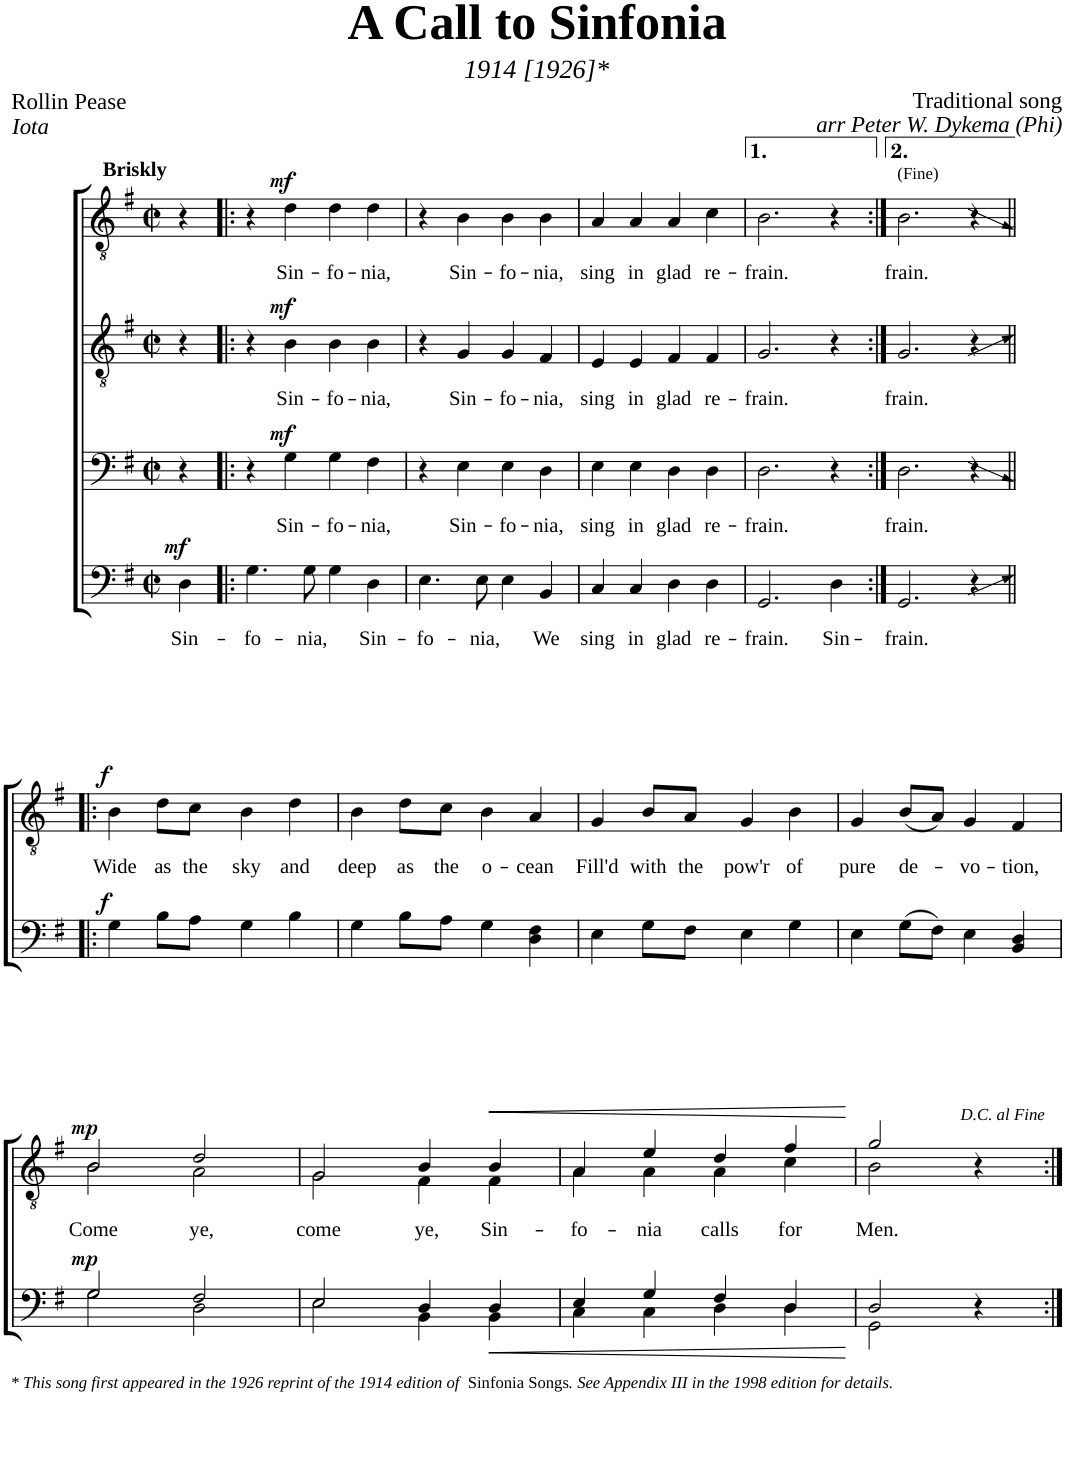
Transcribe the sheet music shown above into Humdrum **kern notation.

**kern	**text	**dynam	**kern	**text	**dynam	**kern	**text	**dynam	**kern	**text	**dynam
*part4	*part4	*part4	*part3	*part3	*part3	*part2	*part2	*part2	*part1	*part1	*part1
*staff4	*staff4	*staff4	*staff3	*staff3	*staff3	*staff2	*staff2	*staff2	*staff1	*staff1	*staff1
*I"Piano	*	*	*I"Piano	*	*	*I"Piano	*	*	*I"Piano	*	*
*I'Pno	*	*	*I'Pno	*	*	*I'Pno	*	*	*I'Pno	*	*
*clefF4	*	*	*clefF4	*	*	*clefGv2	*	*	*clefGv2	*	*
*k[f#]	*	*	*k[f#]	*	*	*k[f#]	*	*	*k[f#]	*	*
*M2/2	*	*	*M2/2	*	*	*M2/2	*	*	*M2/2	*	*
*met(c|)	*	*	*met(c|)	*	*	*met(c|)	*	*	*met(c|)	*	*
=1	=1	=1	=1	=1	=1	=1	=1	=1	=1	=1	=1
!	!	!	!	!	!	!	!	!	!LO:TX:a:B:t=Briskly	!	!
!	!LO:LY:b	!LO:DY:a	!	!	!	!	!	!	!	!	!
4D\	Sin-	mf	4r	.	.	4r	.	.	4r	.	.
=2!|:	=2!|:	=2!|:	=2!|:	=2!|:	=2!|:	=2!|:	=2!|:	=2!|:	=2!|:	=2!|:	=2!|:
!	!LO:LY:b	!	!	!	!	!	!	!	!	!	!
4.G\	-fo-	.	4r	.	.	4r	.	.	4r	.	.
!	!	!	!	!LO:LY:b	!LO:DY:a	!	!LO:LY:b	!LO:DY:a	!	!LO:LY:b	!LO:DY:a
.	.	.	4G\	Sin-	mf	4B\	Sin-	mf	4d\	Sin-	mf
!	!LO:LY:b	!	!	!	!	!	!	!	!	!	!
8G\	-nia,	.	.	.	.	.	.	.	.	.	.
!	!	!	!	!LO:LY:b	!	!	!LO:LY:b	!	!	!LO:LY:b	!
4G\	.	.	4G\	-fo-	.	4B\	-fo-	.	4d\	-fo-	.
!	!LO:LY:b	!	!	!LO:LY:b	!	!	!LO:LY:b	!	!	!LO:LY:b	!
4D\	Sin-	.	4F#\	-nia,	.	4B\	-nia,	.	4d\	-nia,	.
=3	=3	=3	=3	=3	=3	=3	=3	=3	=3	=3	=3
!	!LO:LY:b	!	!	!	!	!	!	!	!	!	!
4.E\	-fo-	.	4r	.	.	4r	.	.	4r	.	.
!	!	!	!	!LO:LY:b	!	!	!LO:LY:b	!	!	!LO:LY:b	!
.	.	.	4E\	Sin-	.	4G/	Sin-	.	4B\	Sin-	.
!	!LO:LY:b	!	!	!	!	!	!	!	!	!	!
8E\	-nia,	.	.	.	.	.	.	.	.	.	.
!	!	!	!	!LO:LY:b	!	!	!LO:LY:b	!	!	!LO:LY:b	!
4E\	.	.	4E\	-fo-	.	4G/	-fo-	.	4B\	-fo-	.
!	!LO:LY:b	!	!	!LO:LY:b	!	!	!LO:LY:b	!	!	!LO:LY:b	!
4BB/	We	.	4D\	-nia,	.	4F#/	-nia,	.	4B\	-nia,	.
=4	=4	=4	=4	=4	=4	=4	=4	=4	=4	=4	=4
!	!LO:LY:b	!	!	!LO:LY:b	!	!	!LO:LY:b	!	!	!LO:LY:b	!
4C/	sing	.	4E\	sing	.	4E/	sing	.	4A/	sing	.
!	!LO:LY:b	!	!	!LO:LY:b	!	!	!LO:LY:b	!	!	!LO:LY:b	!
4C/	in	.	4E\	in	.	4E/	in	.	4A/	in	.
!	!LO:LY:b	!	!	!LO:LY:b	!	!	!LO:LY:b	!	!	!LO:LY:b	!
4D\	glad	.	4D\	glad	.	4F#/	glad	.	4A/	glad	.
!	!LO:LY:b	!	!	!LO:LY:b	!	!	!LO:LY:b	!	!	!LO:LY:b	!
4D\	re-	.	4D\	re-	.	4F#/	re-	.	4c\	re-	.
=5	=5	=5	=5	=5	=5	=5	=5	=5	=5	=5	=5
!	!LO:LY:b	!	!	!LO:LY:b	!	!	!LO:LY:b	!	!	!LO:LY:b	!
2.GG/	-frain.	.	2.D\	-frain.	.	2.G/	-frain.	.	2.B\	-frain.	.
!	!LO:LY:b	!	!	!	!	!	!	!	!	!	!
4D\	Sin-	.	4r	.	.	4r	.	.	4r	.	.
=6:|!	=6:|!	=6:|!	=6:|!	=6:|!	=6:|!	=6:|!	=6:|!	=6:|!	=6:|!	=6:|!	=6:|!
!	!	!	!	!	!	!	!	!	!LO:TX:a:t=(Fine)	!	!
!	!LO:LY:b	!	!	!LO:LY:b	!	!	!LO:LY:b	!	!	!LO:LY:b	!
2.GG/	-frain.	.	2.D\	frain.	.	2.G/	frain.	.	2.B\	frain.	.
4r	.	.	4r	.	.	4r	.	.	4r	.	.
!!LO:LB:g=z
=7!|:	=7!|:	=7!|:	=7!|:	=7!|:	=7!|:	=7!|:	=7!|:	=7!|:	=7!|:	=7!|:	=7!|:
!	!	!	!	!	!LO:DY:a	!	!LO:LY:b	!LO:DY:a	!	!	!
1r	.	.	4G\	.	f	4B\	Wide	f	1r	.	.
!	!	!	!	!	!	!	!LO:LY:b	!	!	!	!
.	.	.	8B\L	.	.	8d\L	as	.	.	.	.
!	!	!	!	!	!	!	!LO:LY:b	!	!	!	!
.	.	.	8A\J	.	.	8c\J	the	.	.	.	.
!	!	!	!	!	!	!	!LO:LY:b	!	!	!	!
.	.	.	4G\	.	.	4B\	sky	.	.	.	.
!	!	!	!	!	!	!	!LO:LY:b	!	!	!	!
.	.	.	4B\	.	.	4d\	and	.	.	.	.
=8	=8	=8	=8	=8	=8	=8	=8	=8	=8	=8	=8
!	!	!	!	!	!	!	!LO:LY:b	!	!	!	!
1r	.	.	4G\	.	.	4B\	deep	.	1r	.	.
!	!	!	!	!	!	!	!LO:LY:b	!	!	!	!
.	.	.	8B\L	.	.	8d\L	as	.	.	.	.
!	!	!	!	!	!	!	!LO:LY:b	!	!	!	!
.	.	.	8A\J	.	.	8c\J	the	.	.	.	.
!	!	!	!	!	!	!	!LO:LY:b	!	!	!	!
.	.	.	4G\	.	.	4B\	o-	.	.	.	.
!	!	!	!	!	!	!	!LO:LY:b	!	!	!	!
.	.	.	4D\ 4F#\	.	.	4A/	-cean	.	.	.	.
=9	=9	=9	=9	=9	=9	=9	=9	=9	=9	=9	=9
!	!	!	!	!	!	!	!LO:LY:b	!	!	!	!
1r	.	.	4E\	.	.	4G/	Fill'd	.	1r	.	.
!	!	!	!	!	!	!	!LO:LY:b	!	!	!	!
.	.	.	8G\L	.	.	8B/L	with	.	.	.	.
!	!	!	!	!	!	!	!LO:LY:b	!	!	!	!
.	.	.	8F#\J	.	.	8A/J	the	.	.	.	.
!	!	!	!	!	!	!	!LO:LY:b	!	!	!	!
.	.	.	4E\	.	.	4G/	pow'r	.	.	.	.
!	!	!	!	!	!	!	!LO:LY:b	!	!	!	!
.	.	.	4G\	.	.	4B\	of	.	.	.	.
=10	=10	=10	=10	=10	=10	=10	=10	=10	=10	=10	=10
!	!	!	!	!	!	!	!LO:LY:b	!	!	!	!
1r	.	.	4E\	.	.	4G/	pure	.	1r	.	.
!	!	!	!	!	!	!	!LO:LY:b	!	!	!	!
.	.	.	(8G\L	.	.	(8B/L	de-	.	.	.	.
.	.	.	8F#\J)	.	.	8A/J)	.	.	.	.	.
!	!	!	!	!	!	!	!LO:LY:b	!	!	!	!
.	.	.	4E\	.	.	4G/	-vo-	.	.	.	.
!	!	!	!	!	!	!	!LO:LY:b	!	!	!	!
.	.	.	4BB/ 4D/	.	.	4F#/	-tion,	.	.	.	.
!!LO:LB:g=z
=11	=11	=11	=11	=11	=11	=11	=11	=11	=11	=11	=11
*	*	*	*^	*	*	*	*	*	*	*	*
!	!	!	!	!	!	!LO:DY:a	!	!LO:LY:b	!LO:DY:a	!	!	!
*	*	*	*	*	*	*	*^	*	*	*	*	*
1r	.	.	2G/	2G\	.	mp	2B/	2B\	Come	mp	1r	.	.
!	!	!	!	!	!	!	!	!	!LO:LY:b	!	!	!	!
.	.	.	2F#/	2D\	.	.	2d/	2A\	ye,	.	.	.	.
=12	=12	=12	=12	=12	=12	=12	=12	=12	=12	=12	=12	=12	=12
!	!	!	!	!	!	!	!	!	!LO:LY:b	!	!	!	!
1r	.	.	2E/	2E\	.	.	2G/	2G\	come	.	1r	.	.
!	!	!	!	!	!	!	!	!	!LO:LY:b	!	!	!	!
.	.	.	4D/	4BB\	.	.	4B/	4F#\	ye,	.	.	.	.
!	!	!	!	!	!	!LO:HP:b	!	!	!LO:LY:b	!LO:HP:b	!	!	!
.	.	.	4D/	4BB\	.	<	4B/	4F#\	Sin-	<	.	.	.
=13	=13	=13	=13	=13	=13	=13	=13	=13	=13	=13	=13	=13	=13
!	!	!	!	!	!	!	!	!	!LO:LY:b	!	!	!	!
1r	.	.	4E/	4C\	.	.	4A/	4A\	-fo-	.	1r	.	.
!	!	!	!	!	!	!	!	!	!LO:LY:b	!	!	!	!
.	.	.	4G/	4C\	.	.	4e/	4A\	-nia	.	.	.	.
!	!	!	!	!	!	!	!	!	!LO:LY:b	!	!	!	!
.	.	.	4F#/	4D\	.	.	4d/	4A\	calls	.	.	.	.
!	!	!	!	!	!	!	!	!	!LO:LY:b	!	!	!	!
.	.	.	4D/	4D\	.	.	4f#/	4c\	for	.	.	.	.
*	*	*	*v	*v	*	*	*	*	*	*	*	*	*
*	*	*	*	*	*	*v	*v	*	*	*	*	*
.	.	.	.	.	[	.	.	[	.	.	.
=14	=14	=14	=14	=14	=14	=14	=14	=14	=14	=14	=14
*	*	*	*^	*	*	*	*	*	*	*	*
!	!	!	!	!	!	!	!	!LO:LY:b	!	!	!	!
*	*	*	*	*	*	*	*^	*	*	*	*	*
2r	.	.	2D/	2GG\	.	.	2g/	2B\	Men.	.	2r	.	.
4r	.	.	4r	4ryy	.	.	4r	4ryy	.	.	4r	.	.
*	*	*	*v	*v	*	*	*	*	*	*	*	*	*
*	*	*	*	*	*	*v	*v	*	*	*	*	*
=:|!	=:|!	=:|!	=:|!	=:|!	=:|!	=:|!	=:|!	=:|!	=:|!	=:|!	=:|!
*-	*-	*-	*-	*-	*-	*-	*-	*-	*-	*-	*-
